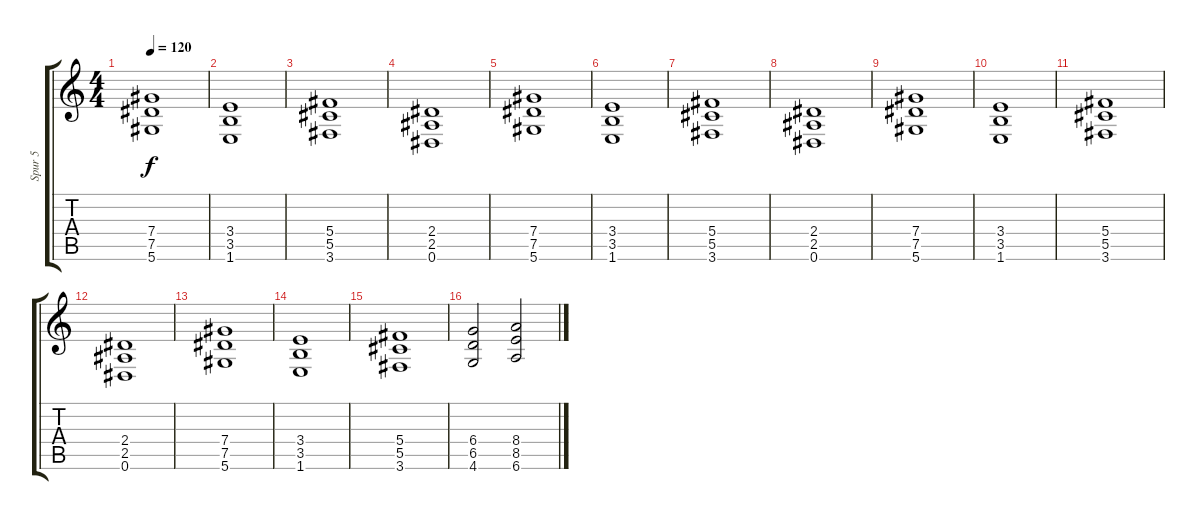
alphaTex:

\track ("Spur 5" "Spur 5") {instrument distortionguitar}
\staff {score tabs}
\tuning (Eb4 Bb3 Gb3 Db3 Ab2 Eb2) {hide}
\ts (4 4)
\tempo 120
\clef g2
\ks c
(7.4 7.5 5.6).1{dy f} |
(3.4 3.5 1.6).1 |
(5.4 5.5 3.6).1 |
(2.4 2.5 0.6).1 |
(7.4 7.5 5.6).1 |
(3.4 3.5 1.6).1 |
(5.4 5.5 3.6).1 |
(2.4 2.5 0.6).1 |
(7.4 7.5 5.6).1 |
(3.4 3.5 1.6).1 |
(5.4 5.5 3.6).1 |
(2.4 2.5 0.6).1 |
(7.4 7.5 5.6).1 |
(3.4 3.5 1.6).1 |
(5.4 5.5 3.6).1 |
(6.4 6.5 4.6).2 (8.4 8.5 6.6).2
